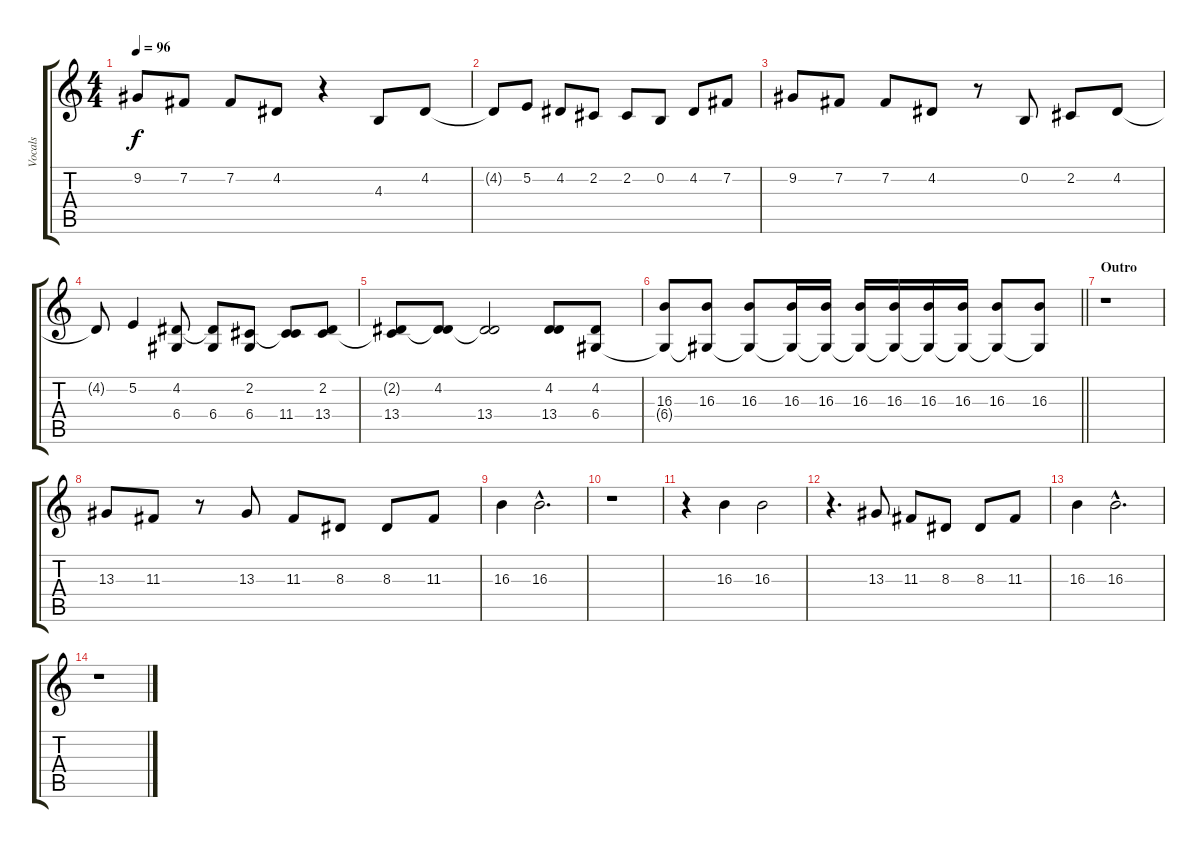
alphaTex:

\track ("Vocals" "Vocals") {instrument tenorsax}
\staff {score tabs}
\tuning (E4 B3 G3 D3 A2 E2) {hide}
\ts (4 4)
\tempo 96
\clef g2
\ks c
9.2.8{dy f} 7.2.8 7.2.8 4.2.8 r.4 4.3.8 4.2.8 |
4.2{t}.8 5.2.8 4.2.8 2.2.8 2.2.8 0.2.8 4.2.8 7.2.8 |
9.2.8 7.2.8 7.2.8 4.2.8 r.8 0.2.8 2.2.8 4.2.8 |
4.2{t}.8 5.2.4 (4.2 6.4).8 (4.2{t} 6.4).8 (2.2 6.4).8 (2.2{t} 11.4).8 (2.2 13.4).8 |
(2.2{t} 13.4).8 (4.2 13.4{t}).8 (4.2{t} 13.4).2 (4.2 13.4).8 (4.2 6.4).8 |
\barLineRight lightlight
(16.3 6.4{t}).8 (16.3 6.4{t}).8 (16.3 6.4{t}).8 (16.3 6.4{t}).16 (16.3 6.4{t}).16 (16.3 6.4{t}).16 (16.3 6.4{t}).16 (16.3 6.4{t}).16 (16.3 6.4{t}).16 (16.3 6.4{t}).8 (16.3 6.4{t}).8 |
\section ("" "Outro")
r.1 |
13.3.8 11.3.8 r.8 13.3.8 11.3.8 8.3.8 8.3.8 11.3.8 |
16.3.4{balance 8} 16.3{hac}.2{d} |
r.1 |
r.4 16.3.4 16.3.2 |
r.4{d} 13.3.8 11.3.8 8.3.8 8.3.8 11.3.8 |
16.3.4 16.3{hac}.2{d} |
r.1
